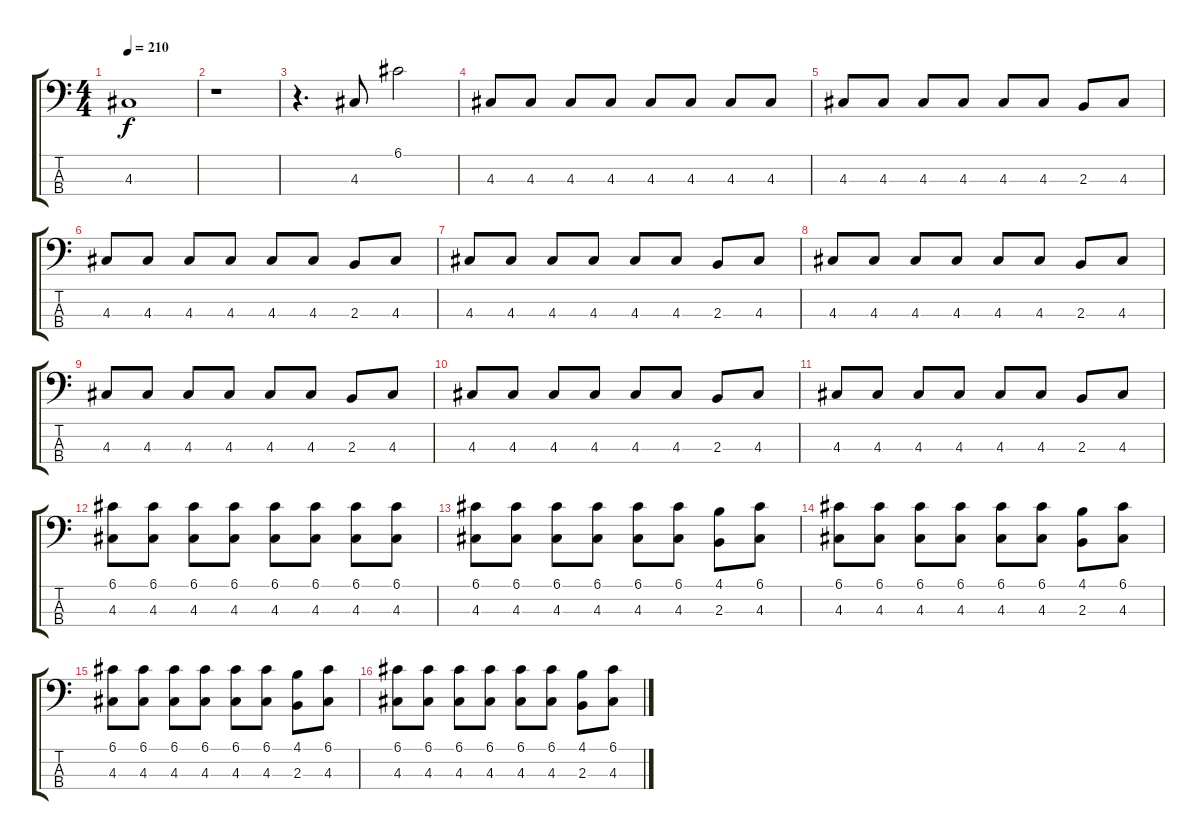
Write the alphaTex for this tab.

\track "" {instrument electricbassfinger}
\staff {score tabs}
\tuning (G2 D2 A1 E1) {hide}
\ts (4 4)
\tempo 210
\clef f4
\ks c
4.3{t}.1{dy f} |
r.1 |
r.4{d} 4.3.8 6.1.2 |
4.3.8 4.3.8 4.3.8 4.3.8 4.3.8 4.3.8 4.3.8 4.3.8 |
4.3.8 4.3.8 4.3.8 4.3.8 4.3.8 4.3.8 2.3.8 4.3.8 |
4.3.8 4.3.8 4.3.8 4.3.8 4.3.8 4.3.8 2.3.8 4.3.8 |
4.3.8 4.3.8 4.3.8 4.3.8 4.3.8 4.3.8 2.3.8 4.3.8 |
4.3.8 4.3.8 4.3.8 4.3.8 4.3.8 4.3.8 2.3.8 4.3.8 |
4.3.8 4.3.8 4.3.8 4.3.8 4.3.8 4.3.8 2.3.8 4.3.8 |
4.3.8 4.3.8 4.3.8 4.3.8 4.3.8 4.3.8 2.3.8 4.3.8 |
4.3.8 4.3.8 4.3.8 4.3.8 4.3.8 4.3.8 2.3.8 4.3.8 |
(6.1 4.3).8 (6.1 4.3).8 (6.1 4.3).8 (6.1 4.3).8 (6.1 4.3).8 (6.1 4.3).8 (6.1 4.3).8 (6.1 4.3).8 |
(6.1 4.3).8 (6.1 4.3).8 (6.1 4.3).8 (6.1 4.3).8 (6.1 4.3).8 (6.1 4.3).8 (4.1 2.3).8 (6.1 4.3).8 |
(6.1 4.3).8 (6.1 4.3).8 (6.1 4.3).8 (6.1 4.3).8 (6.1 4.3).8 (6.1 4.3).8 (4.1 2.3).8 (6.1 4.3).8 |
(6.1 4.3).8 (6.1 4.3).8 (6.1 4.3).8 (6.1 4.3).8 (6.1 4.3).8 (6.1 4.3).8 (4.1 2.3).8 (6.1 4.3).8 |
(6.1 4.3).8 (6.1 4.3).8 (6.1 4.3).8 (6.1 4.3).8 (6.1 4.3).8 (6.1 4.3).8 (4.1 2.3).8 (6.1 4.3).8
